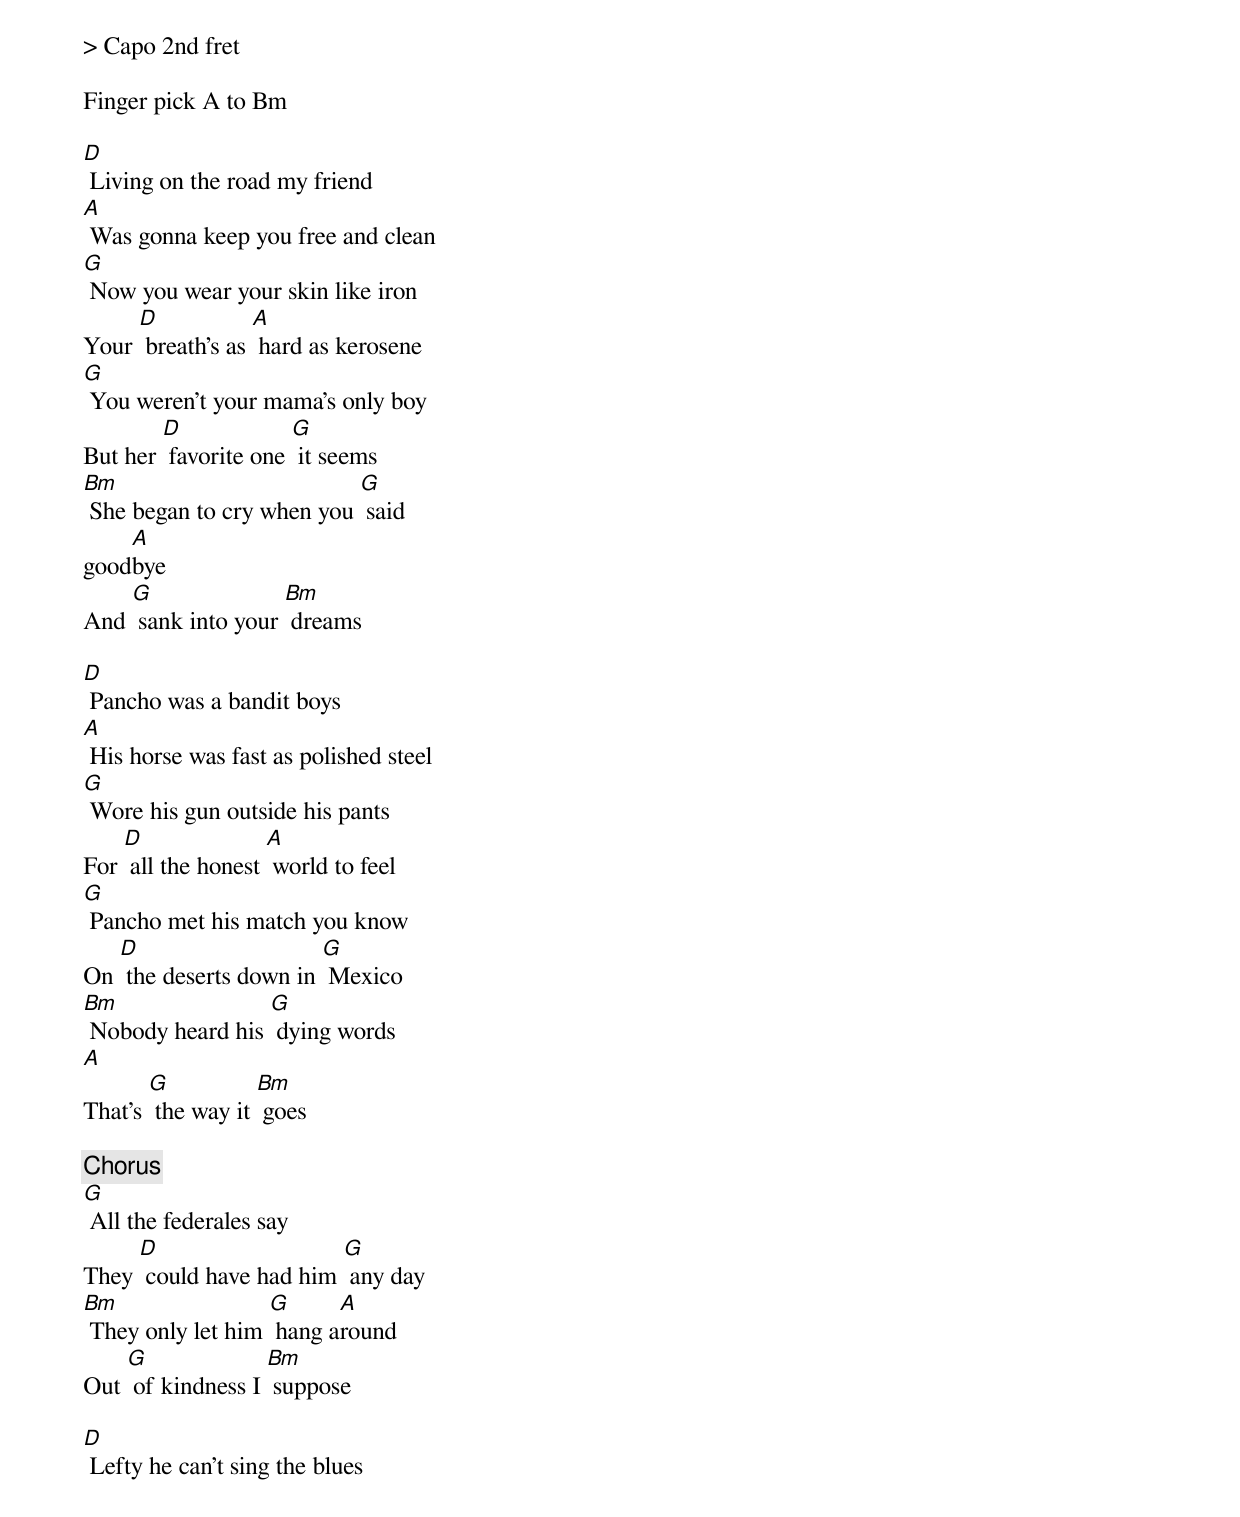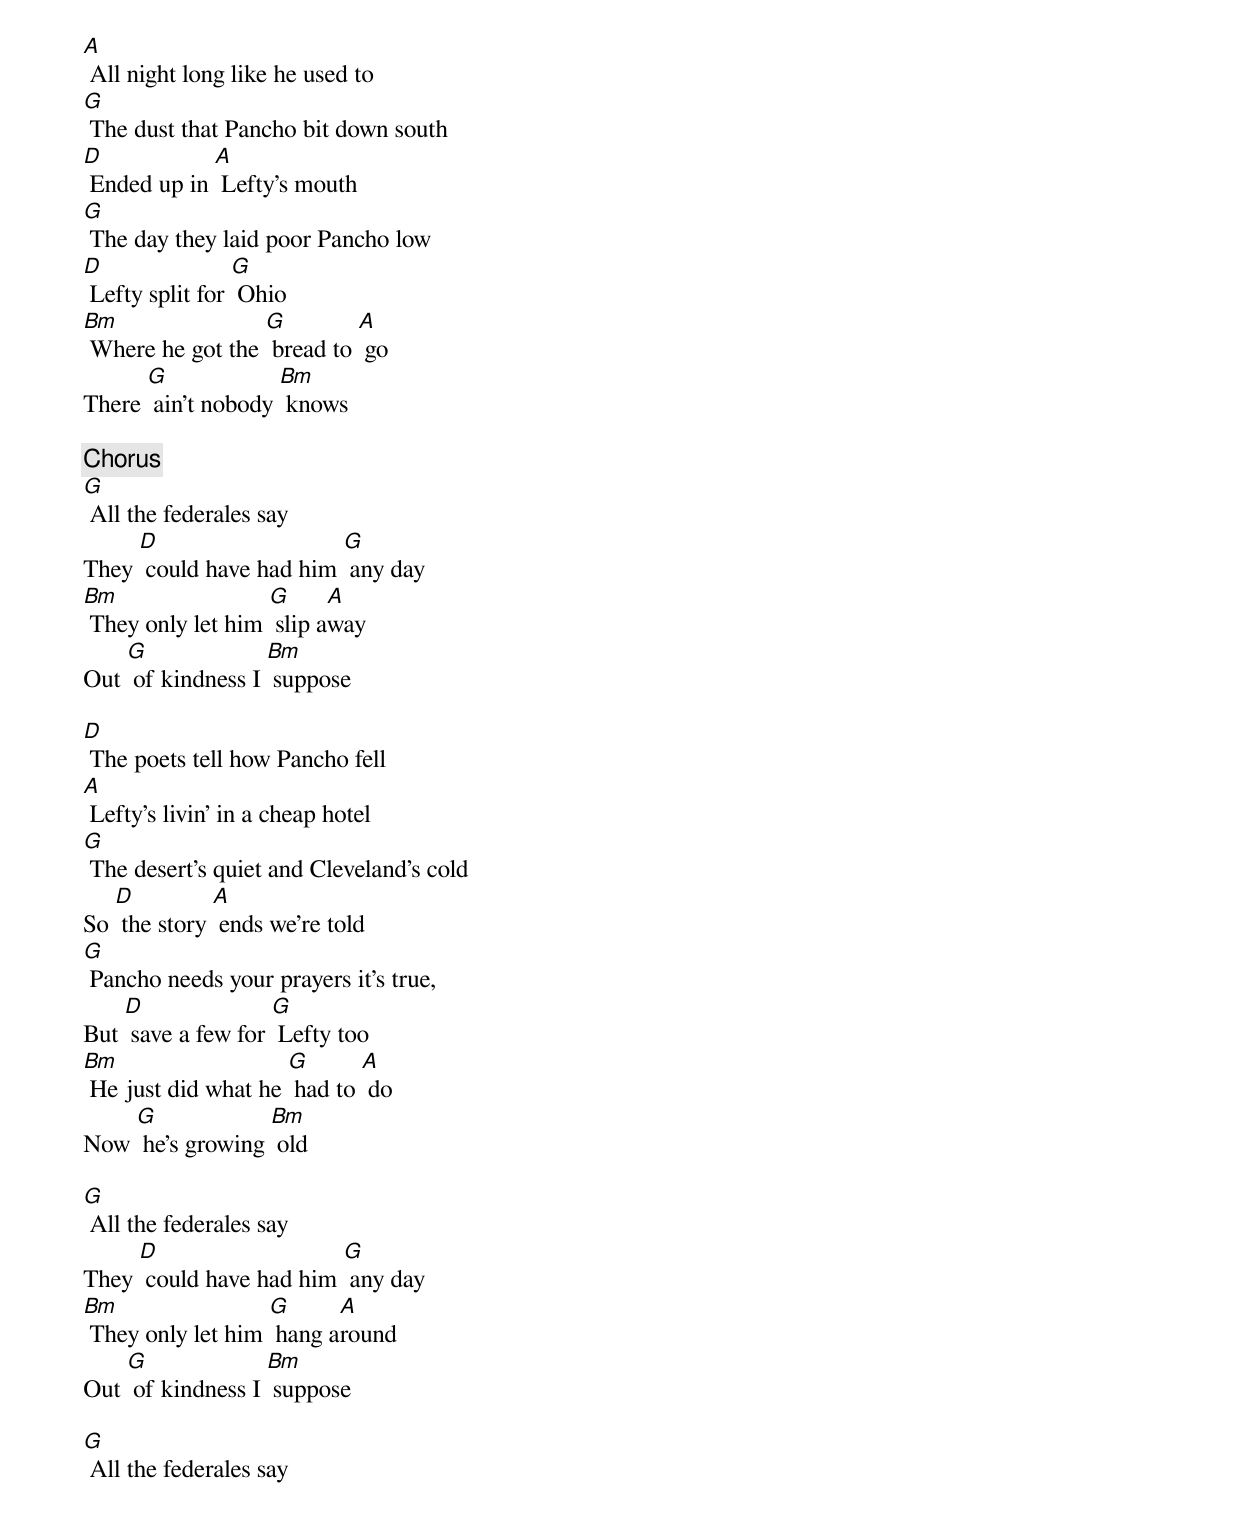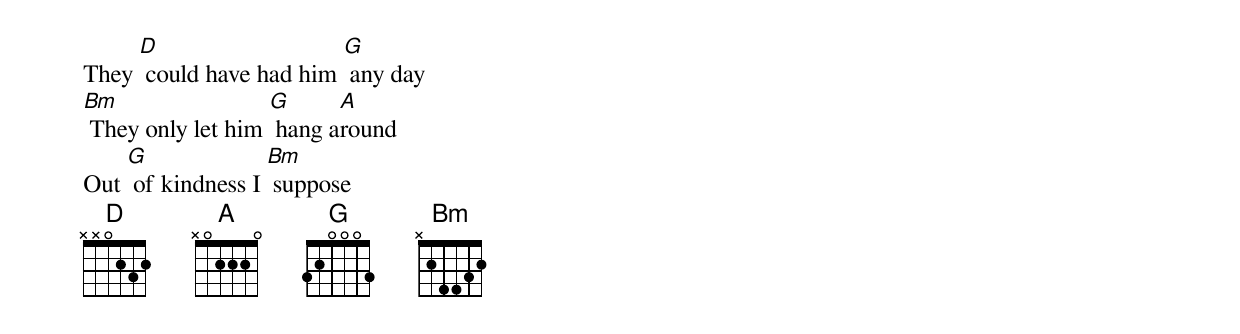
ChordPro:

> Capo 2nd fret

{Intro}
Finger pick A to Bm

{Verse 1}
[D] Living on the road my friend
[A] Was gonna keep you free and clean
[G] Now you wear your skin like iron
Your [D] breath's as [A] hard as kerosene
[G] You weren't your mama's only boy
But her [D] favorite one [G] it seems
[Bm] She began to cry when you [G] said
good[A]bye
And [G] sank into your [Bm] dreams

{Verse 2}
[D] Pancho was a bandit boys
[A] His horse was fast as polished steel
[G] Wore his gun outside his pants
For [D] all the honest [A] world to feel
[G] Pancho met his match you know
On [D] the deserts down in [G] Mexico
[Bm] Nobody heard his [G] dying words
[A]
That's [G] the way it [Bm] goes

{Chorus}
[G] All the federales say
They [D] could have had him [G] any day
[Bm] They only let him [G] hang a[A]round
Out [G] of kindness I [Bm] suppose

{Verse 3}
[D] Lefty he can't sing the blues
[A] All night long like he used to
[G] The dust that Pancho bit down south
[D] Ended up in [A] Lefty's mouth
[G] The day they laid poor Pancho low
[D] Lefty split for [G] Ohio
[Bm] Where he got the [G] bread to [A] go
There [G] ain't nobody [Bm] knows

{Chorus}
[G] All the federales say
They [D] could have had him [G] any day
[Bm] They only let him [G] slip a[A]way
Out [G] of kindness I [Bm] suppose

{Verse 4}
[D] The poets tell how Pancho fell
[A] Lefty's livin' in a cheap hotel
[G] The desert's quiet and Cleveland's cold
So [D] the story [A] ends we're told
[G] Pancho needs your prayers it's true,
But [D] save a few for [G] Lefty too
[Bm] He just did what he [G] had to [A] do
Now [G] he's growing [Bm] old

{Outro Chorus}
[G] All the federales say
They [D] could have had him [G] any day
[Bm] They only let him [G] hang a[A]round
Out [G] of kindness I [Bm] suppose

[G] All the federales say
They [D] could have had him [G] any day
[Bm] They only let him [G] hang a[A]round
Out [G] of kindness I [Bm] suppose
